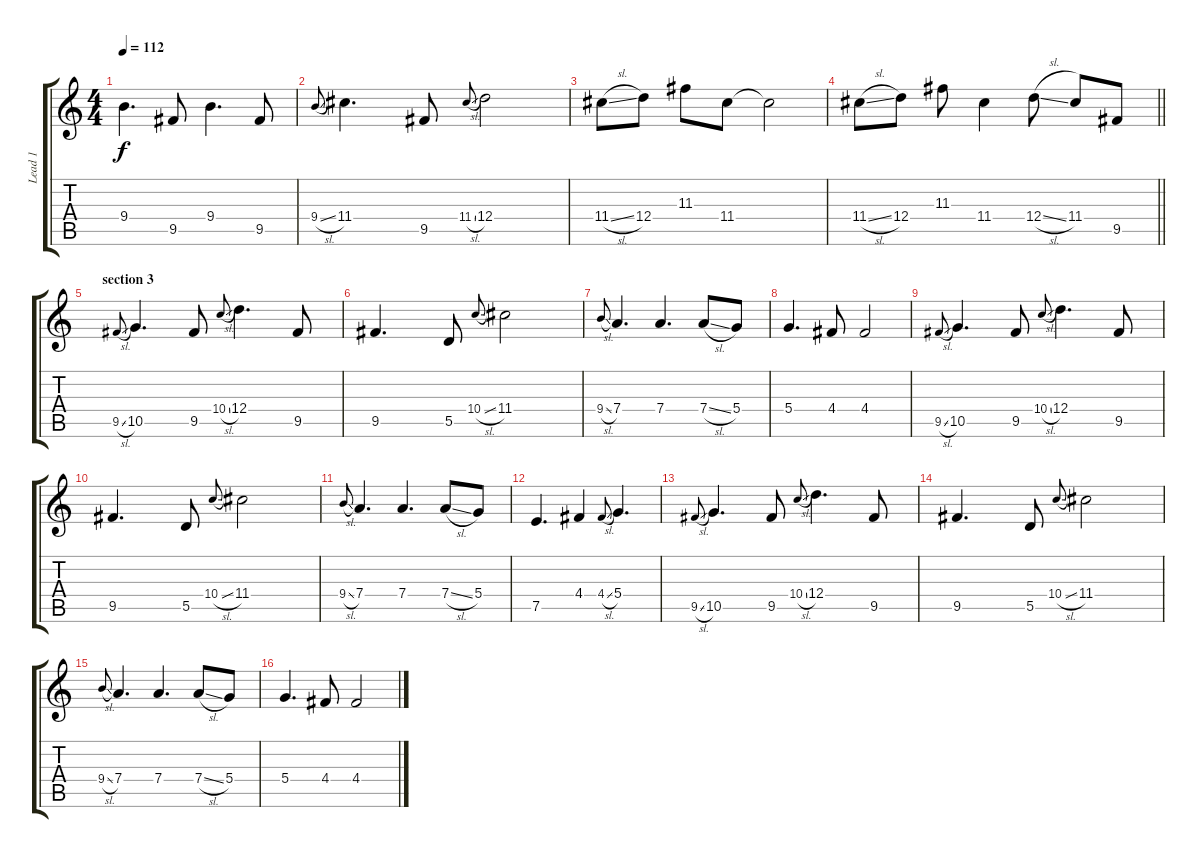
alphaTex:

\track ("Lead 1" "Lead 1") {instrument distortionguitar}
\staff {score tabs}
\tuning (E4 B3 G3 D3 A2 E2) {hide}
\ts (4 4)
\tempo 112
\clef g2
\ks c
9.4.4{d dy f} 9.5.8 9.4.4{d} 9.5.8 |
9.4{sl}.8{gr onbeat} 11.4.4{d} 9.5.8 11.4{sl}.8{gr onbeat} 12.4.2 |
11.4{sl}.8 12.4.8 11.3.8 11.4.8 11.4{t}.2 |
\barLineRight lightlight
11.4{sl}.8 12.4.8 11.3.8 11.4.4 12.4{sl}.8 11.4.8 9.5.8 |
\section ("" "section 3")
9.5{sl}.8{gr onbeat} 10.5.4{d} 9.5.8 10.4{sl}.8{gr onbeat} 12.4.4{d} 9.5.8 |
9.5.4{d} 5.5.8 10.4{sl}.8{gr onbeat} 11.4.2 |
9.4{sl}.8{gr onbeat} 7.4.4{d} 7.4.4{d} 7.4{sl}.8 5.4.8 |
5.4.4{d} 4.4.8 4.4.2 |
9.5{sl}.8{gr onbeat} 10.5.4{d} 9.5.8 10.4{sl}.8{gr onbeat} 12.4.4{d} 9.5.8 |
9.5.4{d} 5.5.8 10.4{sl}.8{gr onbeat} 11.4.2 |
9.4{sl}.8{gr onbeat} 7.4.4{d} 7.4.4{d} 7.4{sl}.8 5.4.8 |
7.5.4{d} 4.4.4 4.4{sl}.8{gr onbeat} 5.4.4{d} |
9.5{sl}.8{gr onbeat} 10.5.4{d} 9.5.8 10.4{sl}.8{gr onbeat} 12.4.4{d} 9.5.8 |
9.5.4{d} 5.5.8 10.4{sl}.8{gr onbeat} 11.4.2 |
9.4{sl}.8{gr onbeat} 7.4.4{d} 7.4.4{d} 7.4{sl}.8 5.4.8 |
5.4.4{d} 4.4.8 4.4.2
